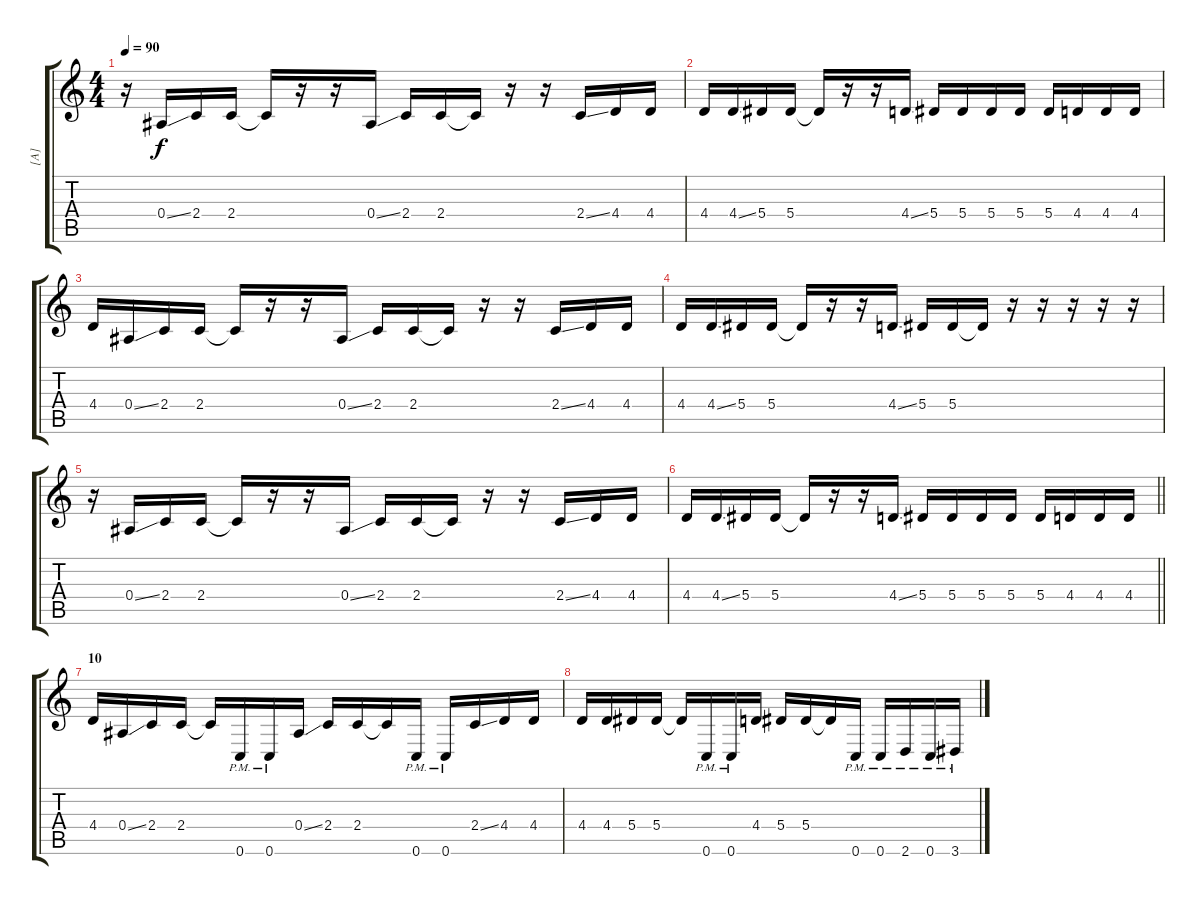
\track ("[A]" "[A]") {instrument distortionguitar}
\staff {score tabs}
\tuning (C4 G3 Eb3 Bb2 F2 C2) {hide}
\ts (4 4)
\tempo 90
\clef g2
\ks c
r.16{dy f} 0.4{ss}.16 2.4.16 2.4.16 2.4{t}.16 r.16 r.16 0.4{ss}.16 2.4.16 2.4.16 2.4{t}.16 r.16 r.16 2.4{ss}.16 4.4.16 4.4.16 |
4.4.16 4.4{ss}.16 5.4.16 5.4.16 5.4{t}.16 r.16 r.16 4.4{ss}.16 5.4.16 5.4.16 5.4.16 5.4.16 5.4.16 4.4.16 4.4.16 4.4.16 |
4.4.16 0.4{ss}.16 2.4.16 2.4.16 2.4{t}.16 r.16 r.16 0.4{ss}.16 2.4.16 2.4.16 2.4{t}.16 r.16 r.16 2.4{ss}.16 4.4.16 4.4.16 |
4.4.16 4.4{ss}.16 5.4.16 5.4.16 5.4{t}.16 r.16 r.16 4.4{ss}.16 5.4.16 5.4.16 5.4{t}.16 r.16 r.16 r.16 r.16 r.16 |
r.16 0.4{ss}.16 2.4.16 2.4.16 2.4{t}.16 r.16 r.16 0.4{ss}.16 2.4.16 2.4.16 2.4{t}.16 r.16 r.16 2.4{ss}.16 4.4.16 4.4.16 |
\barLineRight lightlight
4.4.16 4.4{ss}.16 5.4.16 5.4.16 5.4{t}.16 r.16 r.16 4.4{ss}.16 5.4.16 5.4.16 5.4.16 5.4.16 5.4.16 4.4.16 4.4.16 4.4.16 |
\section ("" "10")
4.4.16 0.4{ss}.16{balance 0} 2.4.16 2.4.16 2.4{t}.16 0.6{pm}.16 0.6{pm}.16 0.4{ss}.16 2.4.16 2.4.16 2.4{t}.16 0.6{pm}.16 0.6{pm}.16 2.4{ss}.16 4.4.16 4.4.16 |
4.4.16 4.4.16 5.4.16 5.4.16 5.4{t}.16 0.6{pm}.16 0.6{pm}.16 4.4.16 5.4.16 5.4.16 5.4{t}.16 0.6{pm}.16 0.6{pm}.16 2.6{pm}.16 0.6{pm}.16 3.6{pm}.16
